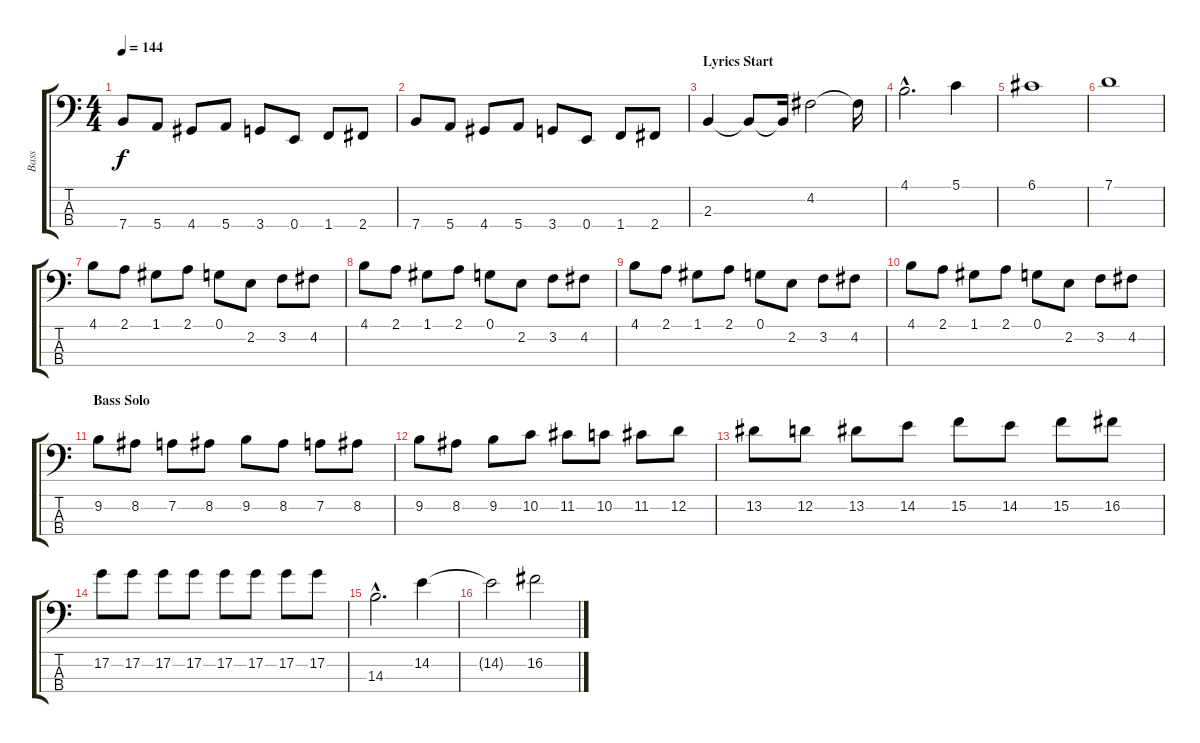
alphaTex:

\track ("Bass" "Bass") {instrument electricbasspick}
\staff {score tabs}
\tuning (G2 D2 A1 E1) {hide}
\ts (4 4)
\tempo 144
\clef f4
\ks c
7.4.8{dy f} 5.4.8 4.4.8 5.4.8 3.4.8 0.4.8 1.4.8 2.4.8 |
7.4.8 5.4.8 4.4.8 5.4.8 3.4.8 0.4.8 1.4.8 2.4.8 |
\section ("" "Lyrics Start")
2.3.4 2.3{t}.8 2.3{t}.16 4.2.2 4.2{t}.16 |
4.1{hac}.2{d} 5.1.4 |
6.1.1 |
7.1.1 |
4.1.8{instrument acousticbass} 2.1.8 1.1.8 2.1.8 0.1.8 2.2.8 3.2.8 4.2.8 |
4.1.8{instrument acousticbass} 2.1.8 1.1.8 2.1.8 0.1.8 2.2.8 3.2.8 4.2.8 |
4.1.8{instrument acousticbass} 2.1.8 1.1.8 2.1.8 0.1.8 2.2.8 3.2.8 4.2.8 |
4.1.8{instrument acousticbass} 2.1.8 1.1.8 2.1.8 0.1.8 2.2.8 3.2.8 4.2.8 |
\section ("" "Bass Solo")
9.2.8 8.2.8 7.2.8 8.2.8 9.2.8 8.2.8 7.2.8 8.2.8 |
9.2.8 8.2.8 9.2.8 10.2.8 11.2.8 10.2.8 11.2.8 12.2.8 |
13.2.8 12.2.8 13.2.8 14.2.8 15.2.8 14.2.8 15.2.8 16.2.8 |
17.2.8 17.2.8 17.2.8 17.2.8 17.2.8 17.2.8 17.2.8 17.2.8 |
14.3{hac}.2{d} 14.2.4 |
14.2{t}.2 16.2.2
